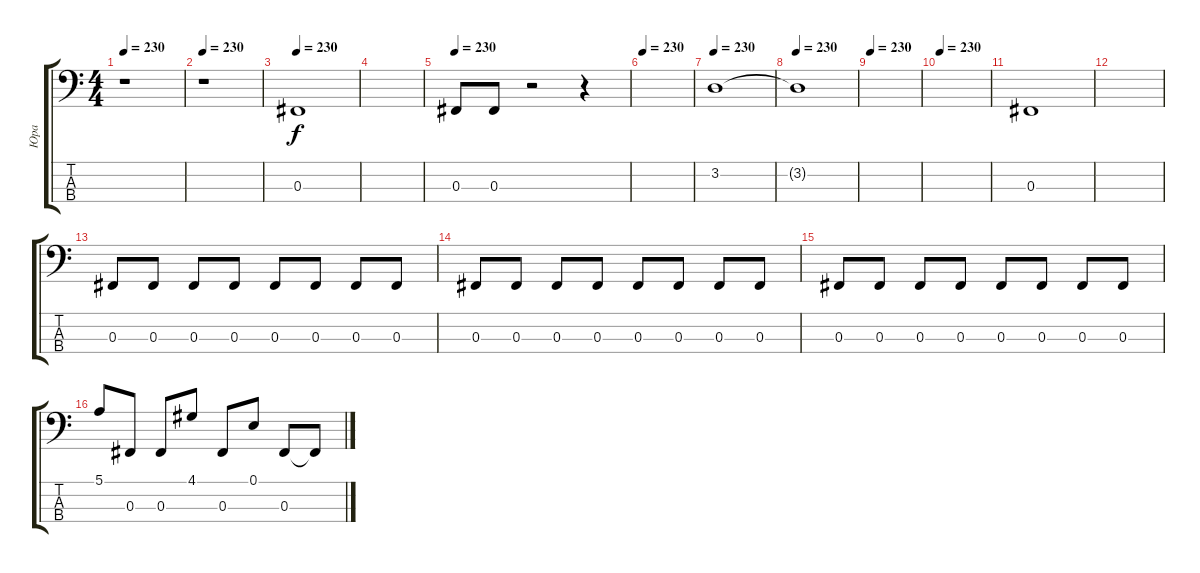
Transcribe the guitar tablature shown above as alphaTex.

\track ("Юра" "Юра") {instrument electricbasspick}
\staff {score tabs}
\tuning (E2 B1 Gb1 B0) {hide}
\ts (4 4)
\tempo 230
\clef f4
\ks c
r.1{dy f} |
\tempo 230
r.1 |
\tempo 230
0.3.1 |
|
\tempo 230
0.3.8 0.3.8 r.2 r.4 |
\tempo 230
|
\tempo 230
3.2.1 |
\tempo 230
3.2{t}.1 |
\tempo 230
|
\tempo 230
|
0.3.1 |
|
0.3.8 0.3.8 0.3.8 0.3.8 0.3.8 0.3.8 0.3.8 0.3.8 |
0.3.8 0.3.8 0.3.8 0.3.8 0.3.8 0.3.8 0.3.8 0.3.8 |
0.3.8 0.3.8 0.3.8 0.3.8 0.3.8 0.3.8 0.3.8 0.3.8 |
5.1.8 0.3.8 0.3.8 4.1.8 0.3.8 0.1.8 0.3.8 0.3{t}.8
